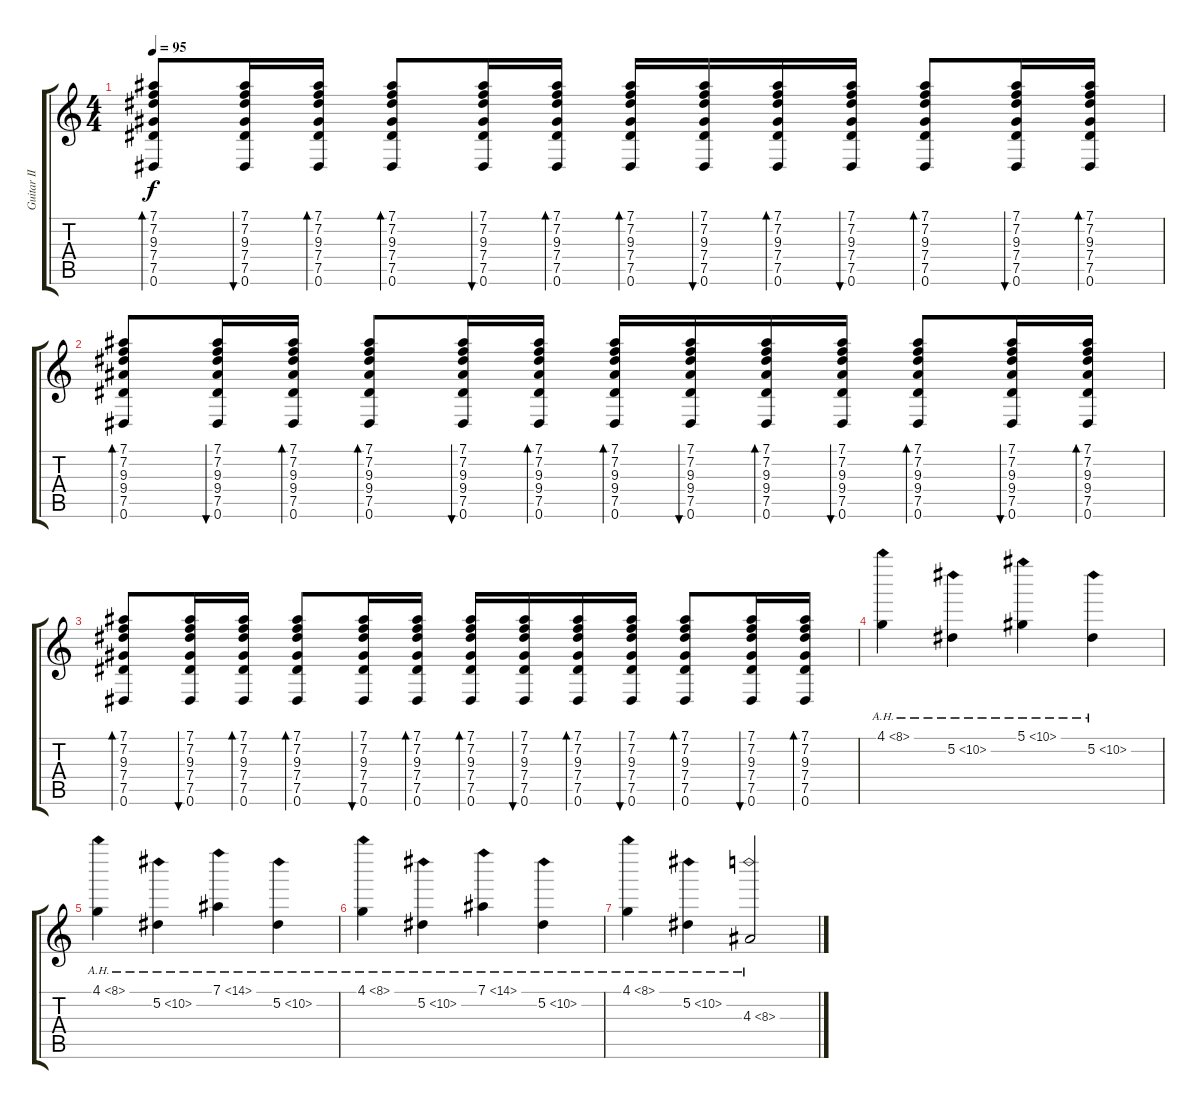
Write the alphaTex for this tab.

\track ("Guitar II" "Guitar II") {instrument overdrivenguitar}
\staff {score tabs}
\tuning (Eb4 Bb3 Gb3 Db3 Ab2 Eb2) {hide}
\ts (4 4)
\tempo 95
\clef g2
\ks c
(7.1 7.2 9.3 7.4 7.5 0.6).8{bd 60 dy f} (7.1 7.2 9.3 7.4 7.5 0.6).16{bu 60} (7.1 7.2 9.3 7.4 7.5 0.6).16{bd 60} (7.1 7.2 9.3 7.4 7.5 0.6).8{bd 60} (7.1 7.2 9.3 7.4 7.5 0.6).16{bu 60} (7.1 7.2 9.3 7.4 7.5 0.6).16{bd 60} (7.1 7.2 9.3 7.4 7.5 0.6).16{bd 60} (7.1 7.2 9.3 7.4 7.5 0.6).16{bu 60} (7.1 7.2 9.3 7.4 7.5 0.6).16{bd 60} (7.1 7.2 9.3 7.4 7.5 0.6).16{bu 60} (7.1 7.2 9.3 7.4 7.5 0.6).8{bd 60} (7.1 7.2 9.3 7.4 7.5 0.6).16{bu 60} (7.1 7.2 9.3 7.4 7.5 0.6).16{bd 60} |
(7.1 7.2 9.3 9.4 7.5 0.6).8{bd 60} (7.1 7.2 9.3 9.4 7.5 0.6).16{bu 60} (7.1 7.2 9.3 9.4 7.5 0.6).16{bd 60} (7.1 7.2 9.3 9.4 7.5 0.6).8{bd 60} (7.1 7.2 9.3 9.4 7.5 0.6).16{bu 60} (7.1 7.2 9.3 9.4 7.5 0.6).16{bd 60} (7.1 7.2 9.3 9.4 7.5 0.6).16{bd 60} (7.1 7.2 9.3 9.4 7.5 0.6).16{bu 60} (7.1 7.2 9.3 9.4 7.5 0.6).16{bd 60} (7.1 7.2 9.3 9.4 7.5 0.6).16{bu 60} (7.1 7.2 9.3 9.4 7.5 0.6).8{bd 60} (7.1 7.2 9.3 9.4 7.5 0.6).16{bu 60} (7.1 7.2 9.3 9.4 7.5 0.6).16{bd 60} |
(7.1 7.2 9.3 7.4 7.5 0.6).8{bd 60} (7.1 7.2 9.3 7.4 7.5 0.6).16{bu 60} (7.1 7.2 9.3 7.4 7.5 0.6).16{bd 60} (7.1 7.2 9.3 7.4 7.5 0.6).8{bd 60} (7.1 7.2 9.3 7.4 7.5 0.6).16{bu 60} (7.1 7.2 9.3 7.4 7.5 0.6).16{bd 60} (7.1 7.2 9.3 7.4 7.5 0.6).16{bd 60} (7.1 7.2 9.3 7.4 7.5 0.6).16{bu 60} (7.1 7.2 9.3 7.4 7.5 0.6).16{bd 60} (7.1 7.2 9.3 7.4 7.5 0.6).16{bu 60} (7.1 7.2 9.3 7.4 7.5 0.6).8{bd 60} (7.1 7.2 9.3 7.4 7.5 0.6).16{bu 60} (7.1 7.2 9.3 7.4 7.5 0.6).16{bd 60} |
4.1{ah 4}.4 5.2{ah 5}.4 5.1{ah 5}.4 5.2{ah 5}.4 |
4.1{ah 4}.4 5.2{ah 5}.4 7.1{ah 7}.4 5.2{ah 5}.4 |
4.1{ah 4}.4 5.2{ah 5}.4 7.1{ah 7}.4 5.2{ah 5}.4 |
4.1{ah 4}.4 5.2{ah 5}.4 4.3{ah 4}.2
